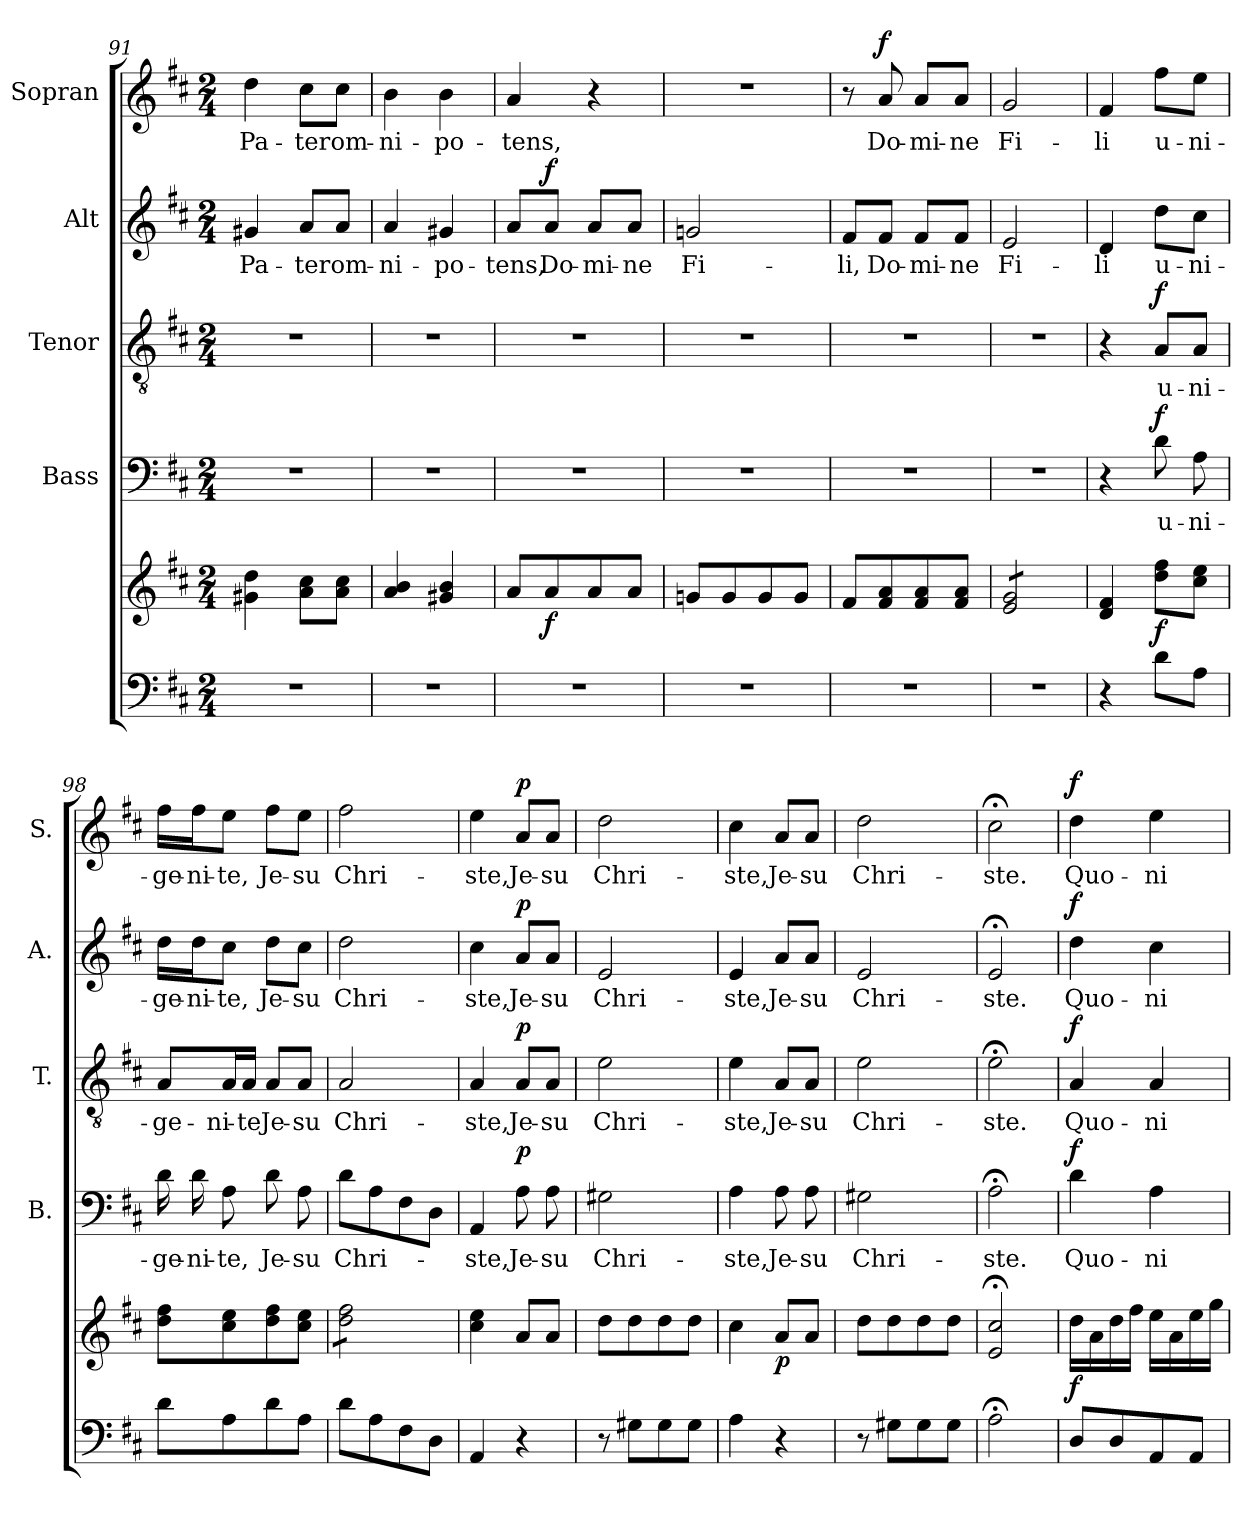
**kern	**kern	**dynam	**kern	**text	**dynam	**kern	**text	**dynam	**kern	**text	**dynam	**kern	**text	**dynam
*part5	*part5	*part5	*part4	*part4	*part4	*part3	*part3	*part3	*part2	*part2	*part2	*part1	*part1	*part1
*staff6	*staff5	*staff5/6	*staff4	*staff4	*staff4	*staff3	*staff3	*staff3	*staff2	*staff2	*staff2	*staff1	*staff1	*staff1
*	*	*	*I"Bass	*	*	*I"Tenor	*	*	*I"Alt	*	*	*I"Sopran	*	*
*	*	*	*I'B.	*	*	*I'T.	*	*	*I'A.	*	*	*I'S.	*	*
*clefF4	*clefG2	*	*clefF4	*	*	*clefGv2	*	*	*clefG2	*	*	*clefG2	*	*
*k[f#c#]	*k[f#c#]	*	*k[f#c#]	*	*	*k[f#c#]	*	*	*k[f#c#]	*	*	*k[f#c#]	*	*
*D:	*D:	*	*D:	*	*	*D:	*	*	*D:	*	*	*D:	*	*
*M2/4	*M2/4	*	*M2/4	*	*	*M2/4	*	*	*M2/4	*	*	*M2/4	*	*
=91	=91	=91	=91	=91	=91	=91	=91	=91	=91	=91	=91	=91	=91	=91
!	!	!	!	!	!	!	!	!	!	!LO:LY:b	!	!	!LO:LY:b	!
2r	4g#X\ 4dd\	.	2r	.	.	2r	.	.	4g#X/	Pa-	.	4dd\	Pa-	.
!	!	!	!	!	!	!	!	!	!	!LO:LY:b	!	!	!LO:LY:b	!
.	8a\ 8cc#\L	.	.	.	.	.	.	.	8a/L	-ter	.	8cc#\L	-ter	.
!	!	!	!	!	!	!	!	!	!	!LO:LY:b	!	!	!LO:LY:b	!
.	8a\ 8cc#\J	.	.	.	.	.	.	.	8a/J	om-	.	8cc#\J	om-	.
!!LO:LB:g=z
=92	=92	=92	=92	=92	=92	=92	=92	=92	=92	=92	=92	=92	=92	=92
!	!	!	!	!	!	!	!	!	!	!LO:LY:b	!	!	!LO:LY:b	!
2r	4a/ 4b/	.	2r	.	.	2r	.	.	4a/	-ni-	.	4b\	-ni-	.
!	!	!	!	!	!	!	!	!	!	!LO:LY:b	!	!	!LO:LY:b	!
.	4g#X/ 4b/	.	.	.	.	.	.	.	4g#X/	-po-	.	4b\	-po-	.
=93	=93	=93	=93	=93	=93	=93	=93	=93	=93	=93	=93	=93	=93	=93
!	!	!	!	!	!	!	!	!	!	!LO:LY:b	!	!	!LO:LY:b	!
2r	8a/L	.	2r	.	.	2r	.	.	8a/L	-tens,	.	4a/	-tens,	.
!	!	!LO:DY:b	!	!	!	!	!	!	!	!LO:LY:b	!LO:DY:a	!	!	!
.	8a/	f	.	.	.	.	.	.	8a/J	Do-	f	.	.	.
!	!	!	!	!	!	!	!	!	!	!LO:LY:b	!	!	!	!
.	8a/	.	.	.	.	.	.	.	8a/L	-mi-	.	4r	.	.
!	!	!	!	!	!	!	!	!	!	!LO:LY:b	!	!	!	!
.	8a/J	.	.	.	.	.	.	.	8a/J	-ne	.	.	.	.
=94	=94	=94	=94	=94	=94	=94	=94	=94	=94	=94	=94	=94	=94	=94
!	!	!	!	!	!	!	!	!	!	!LO:LY:b	!	!	!	!
2r	8gn/L	.	2r	.	.	2r	.	.	2gn/	Fi-	.	2r	.	.
.	8g/	.	.	.	.	.	.	.	.	.	.	.	.	.
.	8g/	.	.	.	.	.	.	.	.	.	.	.	.	.
.	8g/J	.	.	.	.	.	.	.	.	.	.	.	.	.
=95	=95	=95	=95	=95	=95	=95	=95	=95	=95	=95	=95	=95	=95	=95
!	!	!	!	!	!	!	!	!	!	!LO:LY:b	!	!	!	!
2r	8f#/L	.	2r	.	.	2r	.	.	8f#/L	-li,	.	8r	.	.
!	!	!	!	!	!	!	!	!	!	!LO:LY:b	!	!	!LO:LY:b	!LO:DY:a
.	8f#/ 8a/	.	.	.	.	.	.	.	8f#/J	Do-	.	8a/	Do-	f
!	!	!	!	!	!	!	!	!	!	!LO:LY:b	!	!	!LO:LY:b	!
.	8f#/ 8a/	.	.	.	.	.	.	.	8f#/L	-mi-	.	8a/L	-mi-	.
!	!	!	!	!	!	!	!	!	!	!LO:LY:b	!	!	!LO:LY:b	!
.	8f#/ 8a/J	.	.	.	.	.	.	.	8f#/J	-ne	.	8a/J	-ne	.
=96	=96	=96	=96	=96	=96	=96	=96	=96	=96	=96	=96	=96	=96	=96
!	!	!	!	!	!	!	!	!	!	!LO:LY:b	!	!	!LO:LY:b	!
*	*tremolo	*	*	*	*	*	*	*	*	*	*	*	*	*
2r	8e/ 8g/L	.	2r	.	.	2r	.	.	2e/	Fi-	.	2g/	Fi-	.
.	8e/ 8g/	.	.	.	.	.	.	.	.	.	.	.	.	.
.	8e/ 8g/	.	.	.	.	.	.	.	.	.	.	.	.	.
.	8e/ 8g/J	.	.	.	.	.	.	.	.	.	.	.	.	.
*	*Xtremolo	*	*	*	*	*	*	*	*	*	*	*	*	*
=97	=97	=97	=97	=97	=97	=97	=97	=97	=97	=97	=97	=97	=97	=97
!	!	!	!	!	!	!	!	!	!	!LO:LY:b	!	!	!LO:LY:b	!
4r	4d/ 4f#/	.	4r	.	.	4r	.	.	4d/	-li	.	4f#/	-li	.
!	!	!LO:DY:b	!	!LO:LY:b	!LO:DY:a	!	!LO:LY:b	!LO:DY:a	!	!LO:LY:b	!	!	!LO:LY:b	!
8d\L	8dd\ 8ff#\L	f	8d\	u-	f	8A/L	u-	f	8dd\L	u-	.	8ff#\L	u-	.
!	!	!	!	!LO:LY:b	!	!	!LO:LY:b	!	!	!LO:LY:b	!	!	!LO:LY:b	!
8A\J	8cc#\ 8ee\J	.	8A\	-ni-	.	8A/J	-ni-	.	8cc#\J	-ni-	.	8ee\J	-ni-	.
=98	=98	=98	=98	=98	=98	=98	=98	=98	=98	=98	=98	=98	=98	=98
!	!	!	!	!LO:LY:b	!	!	!LO:LY:b	!	!	!LO:LY:b	!	!	!LO:LY:b	!
8d\L	8dd\ 8ff#\L	.	16d\	-ge-	.	8A/L	-ge-	.	16dd\LL	-ge-	.	16ff#\LL	-ge-	.
!	!	!	!	!LO:LY:b	!	!	!	!	!	!LO:LY:b	!	!	!LO:LY:b	!
.	.	.	16d\	-ni-	.	.	.	.	16dd\J	-ni-	.	16ff#\J	-ni-	.
!	!	!	!	!LO:LY:b	!	!	!LO:LY:b	!	!	!LO:LY:b	!	!	!LO:LY:b	!
8A\	8cc#\ 8ee\	.	8A\	-te,	.	16A/L	-ni-	.	8cc#\J	-te,	.	8ee\J	-te,	.
!	!	!	!	!	!	!	!LO:LY:b	!	!	!	!	!	!	!
.	.	.	.	.	.	16A/JJ	-te	.	.	.	.	.	.	.
!	!	!	!	!LO:LY:b	!	!	!LO:LY:b	!	!	!LO:LY:b	!	!	!LO:LY:b	!
8d\	8dd\ 8ff#\	.	8d\	Je-	.	8A/L	Je-	.	8dd\L	Je-	.	8ff#\L	Je-	.
!	!	!	!	!LO:LY:b	!	!	!LO:LY:b	!	!	!LO:LY:b	!	!	!LO:LY:b	!
8A\J	8cc#\ 8ee\J	.	8A\	-su	.	8A/J	-su	.	8cc#\J	-su	.	8ee\J	-su	.
=99	=99	=99	=99	=99	=99	=99	=99	=99	=99	=99	=99	=99	=99	=99
!	!	!	!	!LO:LY:b	!	!	!LO:LY:b	!	!	!LO:LY:b	!	!	!LO:LY:b	!
*	*tremolo	*	*	*	*	*	*	*	*	*	*	*	*	*
8d\L	8dd\ 8ff#\L	.	8d\L	Chri-	.	2A/	Chri-	.	2dd\	Chri-	.	2ff#\	Chri-	.
8A\	8dd\ 8ff#\	.	8A\	.	.	.	.	.	.	.	.	.	.	.
8F#\	8dd\ 8ff#\	.	8F#\	.	.	.	.	.	.	.	.	.	.	.
8D\J	8dd\ 8ff#\J	.	8D\J	.	.	.	.	.	.	.	.	.	.	.
*	*Xtremolo	*	*	*	*	*	*	*	*	*	*	*	*	*
!!LO:PB:g=z
=100	=100	=100	=100	=100	=100	=100	=100	=100	=100	=100	=100	=100	=100	=100
!	!	!	!	!LO:LY:b	!	!	!LO:LY:b	!	!	!LO:LY:b	!	!	!LO:LY:b	!
4AA/	4cc#\ 4ee\	.	4AA/	-ste,	.	4A/	-ste,	.	4cc#\	-ste,	.	4ee\	-ste,	.
!	!	!	!	!LO:LY:b	!LO:DY:a	!	!LO:LY:b	!LO:DY:a	!	!LO:LY:b	!LO:DY:a	!	!LO:LY:b	!LO:DY:a
4r	8a/L	.	8A\	Je-	p	8A/L	Je-	p	8a/L	Je-	p	8a/L	Je-	p
!	!	!	!	!LO:LY:b	!	!	!LO:LY:b	!	!	!LO:LY:b	!	!	!LO:LY:b	!
.	8a/J	.	8A\	-su	.	8A/J	-su	.	8a/J	-su	.	8a/J	-su	.
=101	=101	=101	=101	=101	=101	=101	=101	=101	=101	=101	=101	=101	=101	=101
!	!	!	!	!LO:LY:b	!	!	!LO:LY:b	!	!	!LO:LY:b	!	!	!LO:LY:b	!
8r	8dd\L	.	2G#X\	Chri-	.	2e\	Chri-	.	2e/	Chri-	.	2dd\	Chri-	.
8G#X\L	8dd\	.	.	.	.	.	.	.	.	.	.	.	.	.
8G#\	8dd\	.	.	.	.	.	.	.	.	.	.	.	.	.
8G#\J	8dd\J	.	.	.	.	.	.	.	.	.	.	.	.	.
=102	=102	=102	=102	=102	=102	=102	=102	=102	=102	=102	=102	=102	=102	=102
!	!	!	!	!LO:LY:b	!	!	!LO:LY:b	!	!	!LO:LY:b	!	!	!LO:LY:b	!
4A\	4cc#\	.	4A\	-ste,	.	4e\	-ste,	.	4e/	-ste,	.	4cc#\	-ste,	.
!	!	!LO:DY:b	!	!LO:LY:b	!	!	!LO:LY:b	!	!	!LO:LY:b	!	!	!LO:LY:b	!
4r	8a/L	p	8A\	Je-	.	8A/L	Je-	.	8a/L	Je-	.	8a/L	Je-	.
!	!	!	!	!LO:LY:b	!	!	!LO:LY:b	!	!	!LO:LY:b	!	!	!LO:LY:b	!
.	8a/J	.	8A\	-su	.	8A/J	-su	.	8a/J	-su	.	8a/J	-su	.
=103	=103	=103	=103	=103	=103	=103	=103	=103	=103	=103	=103	=103	=103	=103
!	!	!	!	!LO:LY:b	!	!	!LO:LY:b	!	!	!LO:LY:b	!	!	!LO:LY:b	!
8r	8dd\L	.	2G#X\	Chri-	.	2e\	Chri-	.	2e/	Chri-	.	2dd\	Chri-	.
8G#X\L	8dd\	.	.	.	.	.	.	.	.	.	.	.	.	.
8G#\	8dd\	.	.	.	.	.	.	.	.	.	.	.	.	.
8G#\J	8dd\J	.	.	.	.	.	.	.	.	.	.	.	.	.
=104	=104	=104	=104	=104	=104	=104	=104	=104	=104	=104	=104	=104	=104	=104
!	!	!	!	!LO:LY:b	!	!	!LO:LY:b	!	!	!LO:LY:b	!	!	!LO:LY:b	!
2A;<\	2e/;< 2cc#/;<	.	2A;<\	-ste.	.	2e;<\	-ste.	.	2e;</	-ste.	.	2cc#;<\	-ste.	.
=105	=105	=105	=105	=105	=105	=105	=105	=105	=105	=105	=105	=105	=105	=105
!	!	!LO:DY:b	!	!LO:LY:b	!LO:DY:a	!	!LO:LY:b	!LO:DY:a	!	!LO:LY:b	!LO:DY:a	!	!LO:LY:b	!LO:DY:a
8D/L	16dd\LL	f	4d\	Quo-	f	4A/	Quo-	f	4dd\	Quo-	f	4dd\	Quo-	f
.	16a\	.	.	.	.	.	.	.	.	.	.	.	.	.
8D/	16dd\	.	.	.	.	.	.	.	.	.	.	.	.	.
.	16ff#\JJ	.	.	.	.	.	.	.	.	.	.	.	.	.
!	!	!	!	!LO:LY:b	!	!	!LO:LY:b	!	!	!LO:LY:b	!	!	!LO:LY:b	!
8AA/	16ee\LL	.	4A\	-ni-	.	4A/	-ni-	.	4cc#\	-ni-	.	4ee\	-ni-	.
.	16a\	.	.	.	.	.	.	.	.	.	.	.	.	.
8AA/J	16ee\	.	.	.	.	.	.	.	.	.	.	.	.	.
.	16gg\JJ	.	.	.	.	.	.	.	.	.	.	.	.	.
=	=	=	=	=	=	=	=	=	=	=	=	=	=	=
*-	*-	*-	*-	*-	*-	*-	*-	*-	*-	*-	*-	*-	*-	*-
